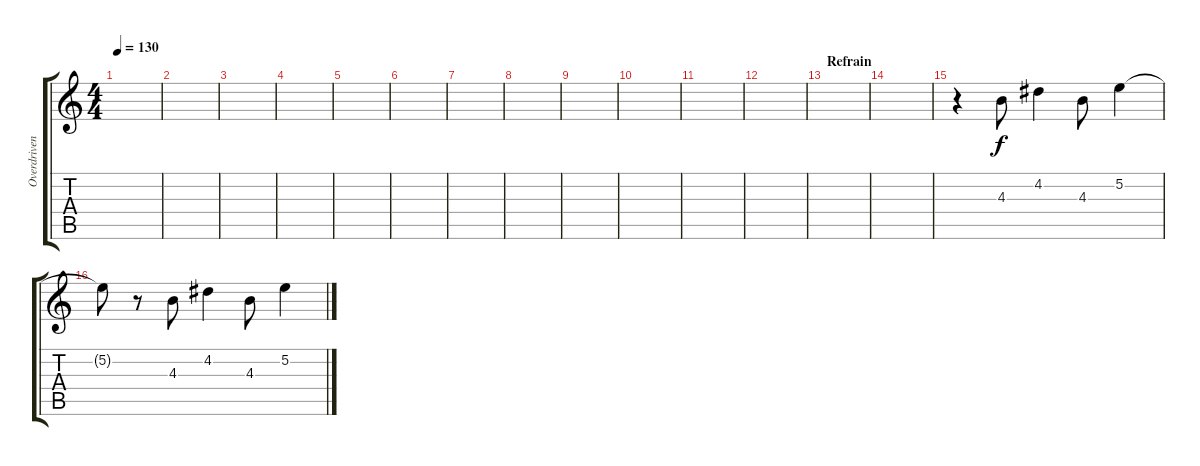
\track ("Overdriven Guitar" "Overdriven") {instrument overdrivenguitar}
\staff {score tabs}
\tuning (E4 B3 G3 D3 A2 E2) {hide}
\ts (4 4)
\tempo 130
\clef g2
\ks c
|
|
|
|
|
|
|
|
|
|
|
|
\section ("" "Refrain")
|
|
r.4 4.3.8 4.2.4 4.3.8 5.2.4 |
5.2{t}.8 r.8 4.3.8 4.2.4 4.3.8 5.2.4
